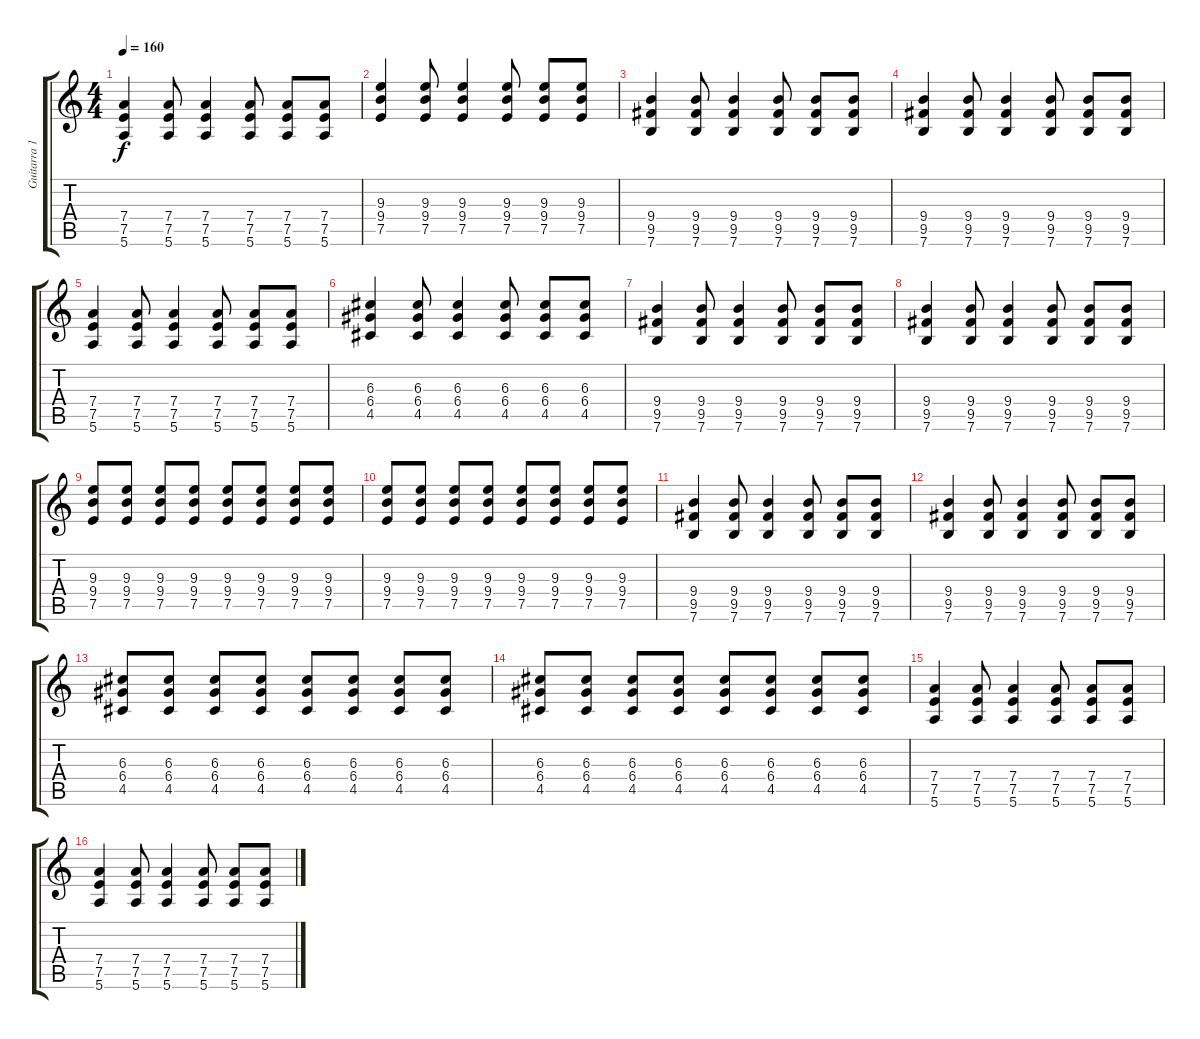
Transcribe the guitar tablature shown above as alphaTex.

\track ("Guitarra 1" "Guitarra 1") {instrument distortionguitar}
\staff {score tabs}
\tuning (E4 B3 G3 D3 A2 E2) {hide}
\ts (4 4)
\tempo 160
\clef g2
\ks c
(7.4 7.5 5.6).4{dy f} (7.4 7.5 5.6).8 (7.4 7.5 5.6).4 (7.4 7.5 5.6).8 (7.4 7.5 5.6).8 (7.4 7.5 5.6).8 |
(9.3 9.4 7.5).4 (9.3 9.4 7.5).8 (9.3 9.4 7.5).4 (9.3 9.4 7.5).8 (9.3 9.4 7.5).8 (9.3 9.4 7.5).8 |
(9.4 9.5 7.6).4 (9.4 9.5 7.6).8 (9.4 9.5 7.6).4 (9.4 9.5 7.6).8 (9.4 9.5 7.6).8 (9.4 9.5 7.6).8 |
(9.4 9.5 7.6).4 (9.4 9.5 7.6).8 (9.4 9.5 7.6).4 (9.4 9.5 7.6).8 (9.4 9.5 7.6).8 (9.4 9.5 7.6).8 |
(7.4 7.5 5.6).4 (7.4 7.5 5.6).8 (7.4 7.5 5.6).4 (7.4 7.5 5.6).8 (7.4 7.5 5.6).8 (7.4 7.5 5.6).8 |
(6.3 6.4 4.5).4 (6.3 6.4 4.5).8 (6.3 6.4 4.5).4 (6.3 6.4 4.5).8 (6.3 6.4 4.5).8 (6.3 6.4 4.5).8 |
(9.4 9.5 7.6).4 (9.4 9.5 7.6).8 (9.4 9.5 7.6).4 (9.4 9.5 7.6).8 (9.4 9.5 7.6).8 (9.4 9.5 7.6).8 |
(9.4 9.5 7.6).4 (9.4 9.5 7.6).8 (9.4 9.5 7.6).4 (9.4 9.5 7.6).8 (9.4 9.5 7.6).8 (9.4 9.5 7.6).8 |
(9.3 9.4 7.5).8 (9.3 9.4 7.5).8 (9.3 9.4 7.5).8 (9.3 9.4 7.5).8 (9.3 9.4 7.5).8 (9.3 9.4 7.5).8 (9.3 9.4 7.5).8 (9.3 9.4 7.5).8 |
(9.3 9.4 7.5).8 (9.3 9.4 7.5).8 (9.3 9.4 7.5).8 (9.3 9.4 7.5).8 (9.3 9.4 7.5).8 (9.3 9.4 7.5).8 (9.3 9.4 7.5).8 (9.3 9.4 7.5).8 |
(9.4 9.5 7.6).4 (9.4 9.5 7.6).8 (9.4 9.5 7.6).4 (9.4 9.5 7.6).8 (9.4 9.5 7.6).8 (9.4 9.5 7.6).8 |
(9.4 9.5 7.6).4 (9.4 9.5 7.6).8 (9.4 9.5 7.6).4 (9.4 9.5 7.6).8 (9.4 9.5 7.6).8 (9.4 9.5 7.6).8 |
(6.3 6.4 4.5).8 (6.3 6.4 4.5).8 (6.3 6.4 4.5).8 (6.3 6.4 4.5).8 (6.3 6.4 4.5).8 (6.3 6.4 4.5).8 (6.3 6.4 4.5).8 (6.3 6.4 4.5).8 |
(6.3 6.4 4.5).8 (6.3 6.4 4.5).8 (6.3 6.4 4.5).8 (6.3 6.4 4.5).8 (6.3 6.4 4.5).8 (6.3 6.4 4.5).8 (6.3 6.4 4.5).8 (6.3 6.4 4.5).8 |
(7.4 7.5 5.6).4 (7.4 7.5 5.6).8 (7.4 7.5 5.6).4 (7.4 7.5 5.6).8 (7.4 7.5 5.6).8 (7.4 7.5 5.6).8 |
(7.4 7.5 5.6).4 (7.4 7.5 5.6).8 (7.4 7.5 5.6).4 (7.4 7.5 5.6).8 (7.4 7.5 5.6).8 (7.4 7.5 5.6).8
